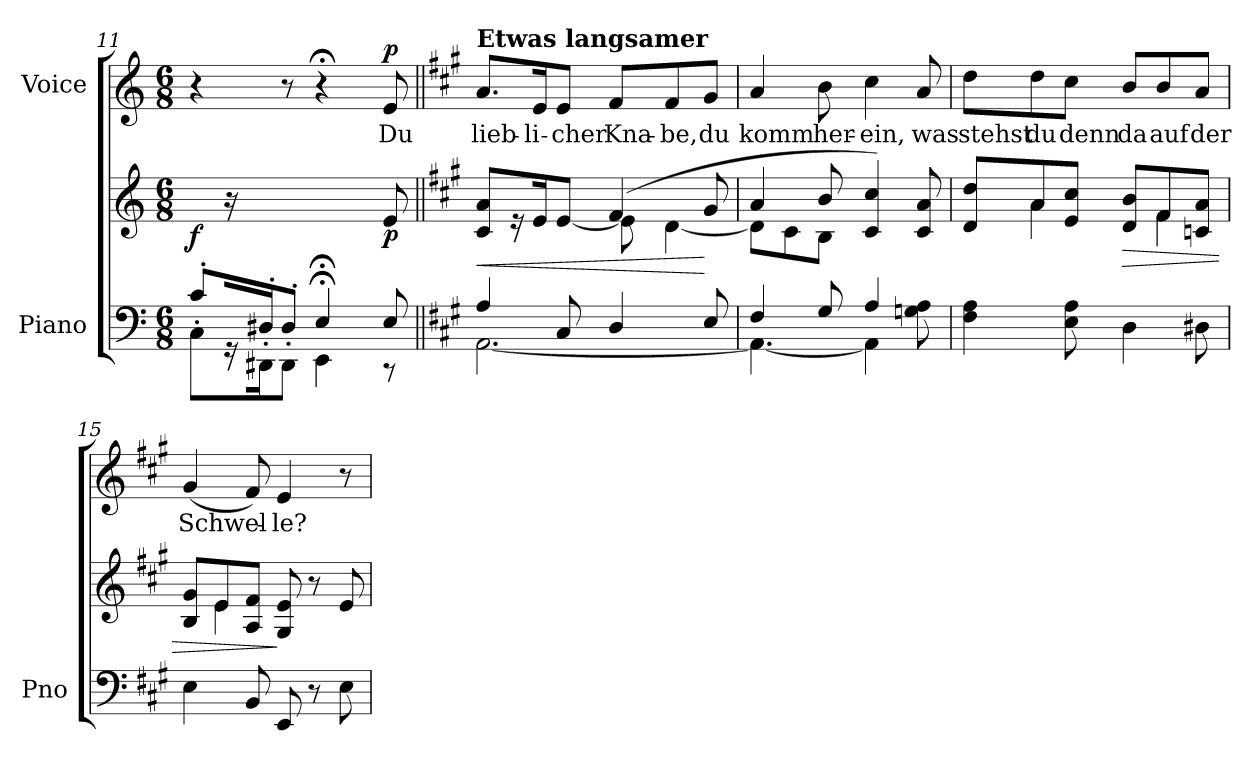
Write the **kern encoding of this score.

**kern	**kern	**dynam	**kern	**text	**dynam
*part2	*part2	*part2	*part1	*part1	*part1
*staff3	*staff2	*staff2/3	*staff1	*staff1	*staff1
*I"Piano	*	*	*I"Voice	*	*
*I'Pno	*	*	*	*	*
*clefF4	*clefG2	*	*clefG2	*	*
*k[]	*k[]	*	*k[]	*	*
*M6/8	*M6/8	*	*M6/8	*	*
=11	=11	=11	=11	=11	=11
*^	*	*	*	*	*
*	*^	*	*	*	*	*
!	!	!	!	!LO:DY:b	!	!	!
8c'>/L	2ryy	8C'\L	8ryy	f	4r	.	.
16ryy	.	16r	16r	.	.	.	.
16D#X'>/J	.	16DD#X'\J	4..ryy	.	.	.	.
8D#'>/J	.	8DD#'\J	.	.	8r	.	.
4E;</	.	4EE;\	.	.	4r;<	.	.
.	8ryy	.	.	.	.	.	.
!	!	!	!	!LO:DY:b	!	!	!LO:DY:a
8ryy	8E/	8r	8e/	p	8e/	Du	p
*v	*v	*v	*	*	*	*	*
=12||	=12||	=12||	=12||	=12||	=12||
*k[f#c#g#]	*k[f#c#g#]	*	*k[f#c#g#]	*	*
*^	*	*	*	*	*
*	*^	*	*	*	*	*
!	!	!	!	!	!LO:TX:a:B:t=Etwas langsamer	!	!
!	!	!	!	!LO:HP:b	!	!	!
*	*v	*v	*^	*	*	*	*
4A/	[2.AA\	8c#/ 8a/L	4.ryy	<	8.a/L	lieb-	.
.	.	16r	.	.	.	.	.
.	.	16e/J	.	.	16e/K	-li-	.
8C#/	.	[<8e/J	.	.	8e/J	-cher	.
4D/	.	(4f#/	8e\]	.	8f#/L	Kna-	.
.	.	.	[4d\	.	8f#/	-be,	.
8E/	.	8g#/	.	[	8g#/J	du	.
=13	=13	=13	=13	=13	=13	=13	=13
4F#/	4.AA\_	4a/	8d\L]	.	4a/	komm	.
.	.	.	8c#\	.	.	.	.
8G#/	.	8b/	8B\J	.	8b\	her-	.
4A/	4AA\]	4c#/ 4cc#/)	4ryy	.	4cc#\	-ein,	.
8Gn\ 8A\	8ryy	8c#/ 8a/	8ryy	.	8a/	was	.
*v	*v	*	*	*	*	*	*
=14	=14	=14	=14	=14	=14	=14
4F#\ 4A\	8d/ 8dd/L	8ryy	.	8dd\L	stehst	.
.	8a/	4a\	.	8dd\	du	.
8E\ 8A\	8e/ 8cc#/J	.	.	8cc#\J	denn	.
!	!	!	!LO:HP:b	!	!	!
4D\	(8d/ 8b/L	8ryy	>	8b/L	da	.
.	8f#/	4f#\	.	8b/	auf	.
8D#X\	8cn/ 8a/J	.	.	8a/J	der	.
=15	=15	=15	=15	=15	=15	=15
4E\	8B/ 8g#/L	8ryy	.	(4g#/	Schwel-	.
.	8e/	4e\	.	.	.	.
8BB/	8A/ 8f#/J	.	.	8f#/)	.	.
8EE/	8G#/ 8e/	4ryy	]	4e/	-le?	.
8r	8r	.	.	.	.	.
8E\	8e/	8ryy	.	8r	.	.
*	*v	*v	*	*	*	*
=	=	=	=	=	=
*-	*-	*-	*-	*-	*-
